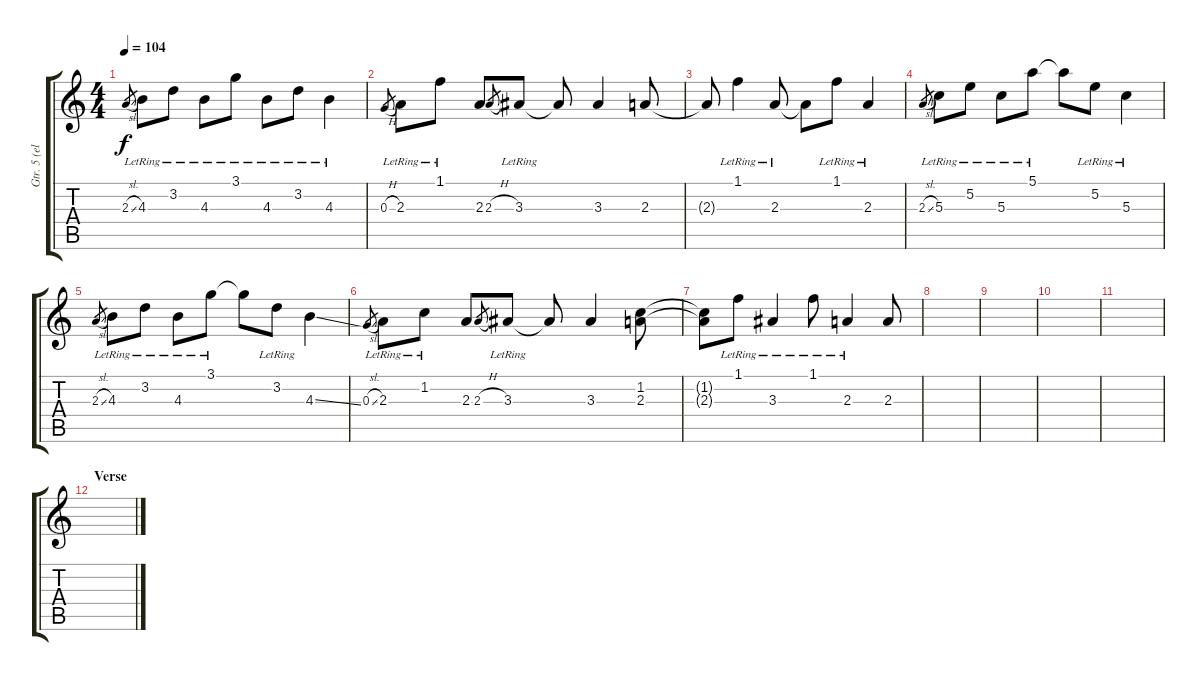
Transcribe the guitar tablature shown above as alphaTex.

\track ("Gtr. 5 (elec.)" "Gtr. 5 (el") {instrument electricguitarjazz}
\staff {score tabs}
\tuning (E4 B3 G3 D3 A2 E2) {hide}
\ts (4 4)
\tempo 104
\clef g2
\ks c
2.3{sl}.8{gr dy f} 4.3{lr}.8 3.2{lr}.8 4.3{lr}.8 3.1{lr}.8 4.3{lr}.8 3.2{lr}.8 4.3{lr}.4 |
0.3{h}.8{gr} 2.3{lr}.8 1.1{lr}.8 2.3.8 2.3{h}.8{gr} 3.3{lr}.8 3.3{t}.8 3.3.4 2.3.8 |
2.3{t}.8 1.1{lr}.4 2.3{lr}.8 2.3{t}.8 1.1{lr}.8 2.3{lr}.4 |
2.3{sl}.8{gr} 5.3{lr}.8 5.2{lr}.8 5.3{lr}.8 5.1{lr}.8 5.1{t}.8 5.2{lr}.8 5.3{lr}.4 |
2.3{sl}.8{gr} 4.3{lr}.8 3.2{lr}.8 4.3{lr}.8 3.1{lr}.8 3.1{t}.8 3.2{lr}.8 4.3{ss}.4 |
0.3{sl}.8{gr} 2.3{lr}.8 1.2{lr}.8 2.3.8 2.3{h}.8{gr} 3.3{lr}.8 3.3{t}.8 3.3.4 (1.2 2.3).8 |
(1.2{t} 2.3{t}).8 1.1{lr}.8 3.3{lr}.4 1.1{lr}.8 2.3{lr}.4 2.3.8 |
|
|
|
|
\section ("" "Verse")
